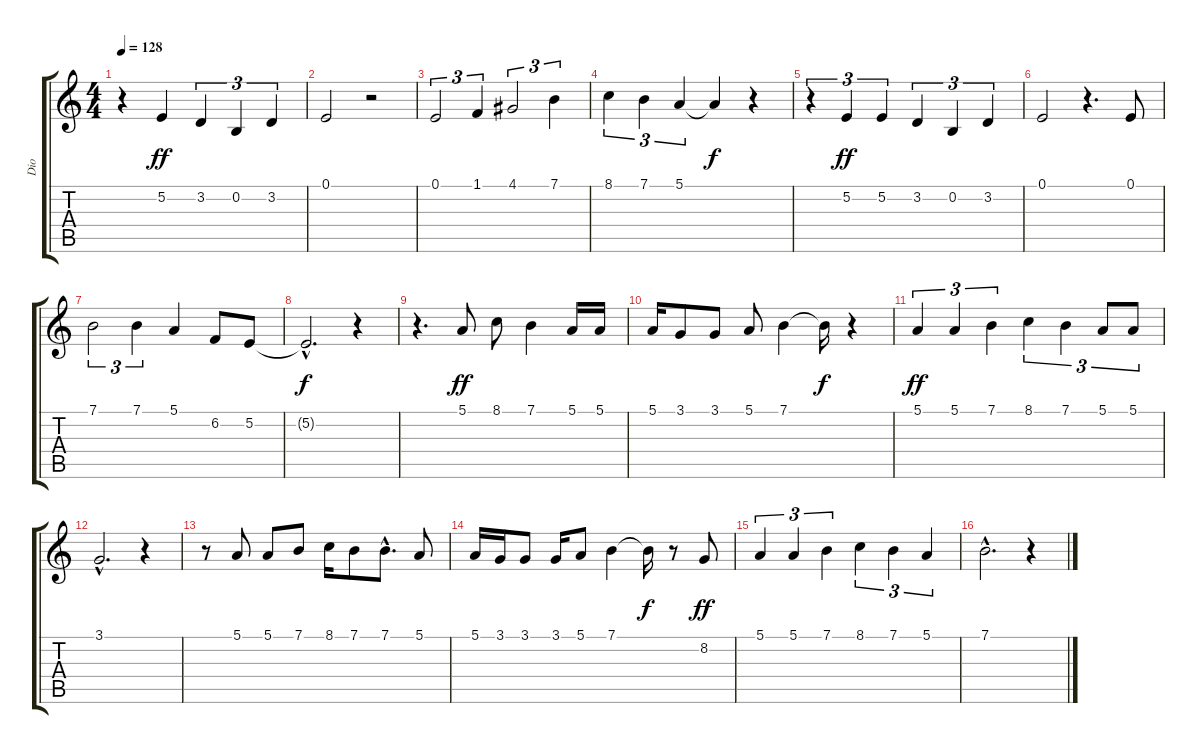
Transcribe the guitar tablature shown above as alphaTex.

\track ("Dio" "Dio") {instrument oboe}
\staff {score tabs}
\tuning (E4 B3 G3 D3 A2 E2) {hide}
\ts (4 4)
\tempo 128
\clef g2
\ks c
r.4{dy ff} 5.2.4 3.2.4{tu (3 2)} 0.2.4{tu (3 2)} 3.2.4{tu (3 2)} |
0.1.2 r.2 |
0.1.2{tu (3 2)} 1.1.4{tu (3 2)} 4.1.2{tu (3 2)} 7.1.4{tu (3 2)} |
8.1.4{tu (3 2)} 7.1.4{tu (3 2)} 5.1.4{tu (3 2)} 5.1{t}.4{dy f} r.4 |
r.4{tu (3 2)} 5.2.4{tu (3 2) dy ff} 5.2.4{tu (3 2)} 3.2.4{tu (3 2)} 0.2.4{tu (3 2)} 3.2.4{tu (3 2)} |
0.1.2 r.4{d} 0.1.8 |
7.1.2{tu (3 2)} 7.1.4{tu (3 2)} 5.1.4 6.2.8 5.2.8 |
5.2{hac t}.2{d dy f} r.4 |
r.4{d} 5.1.8{dy ff} 8.1.8 7.1.4 5.1.16 5.1.16 |
5.1.16 3.1.8 3.1.8 5.1.8 7.1.4 7.1{t}.16{dy f} r.4 |
5.1.4{tu (3 2) dy ff} 5.1.4{tu (3 2)} 7.1.4{tu (3 2)} 8.1.4{tu (3 2)} 7.1.4{tu (3 2)} 5.1.8{tu (3 2)} 5.1.8{tu (3 2)} |
3.1{hac}.2{d} r.4 |
r.8 5.1.8 5.1.8 7.1.8 8.1.16 7.1.8 7.1{hac}.8{d} 5.1.8 |
5.1.16 3.1.16 3.1.8 3.1.16 5.1.8 7.1.4 7.1{t}.16{dy f} r.8 8.2.8{dy ff} |
5.1.4{tu (3 2)} 5.1.4{tu (3 2)} 7.1.4{tu (3 2)} 8.1.4{tu (3 2)} 7.1.4{tu (3 2)} 5.1.4{tu (3 2)} |
7.1{hac}.2{d} r.4
